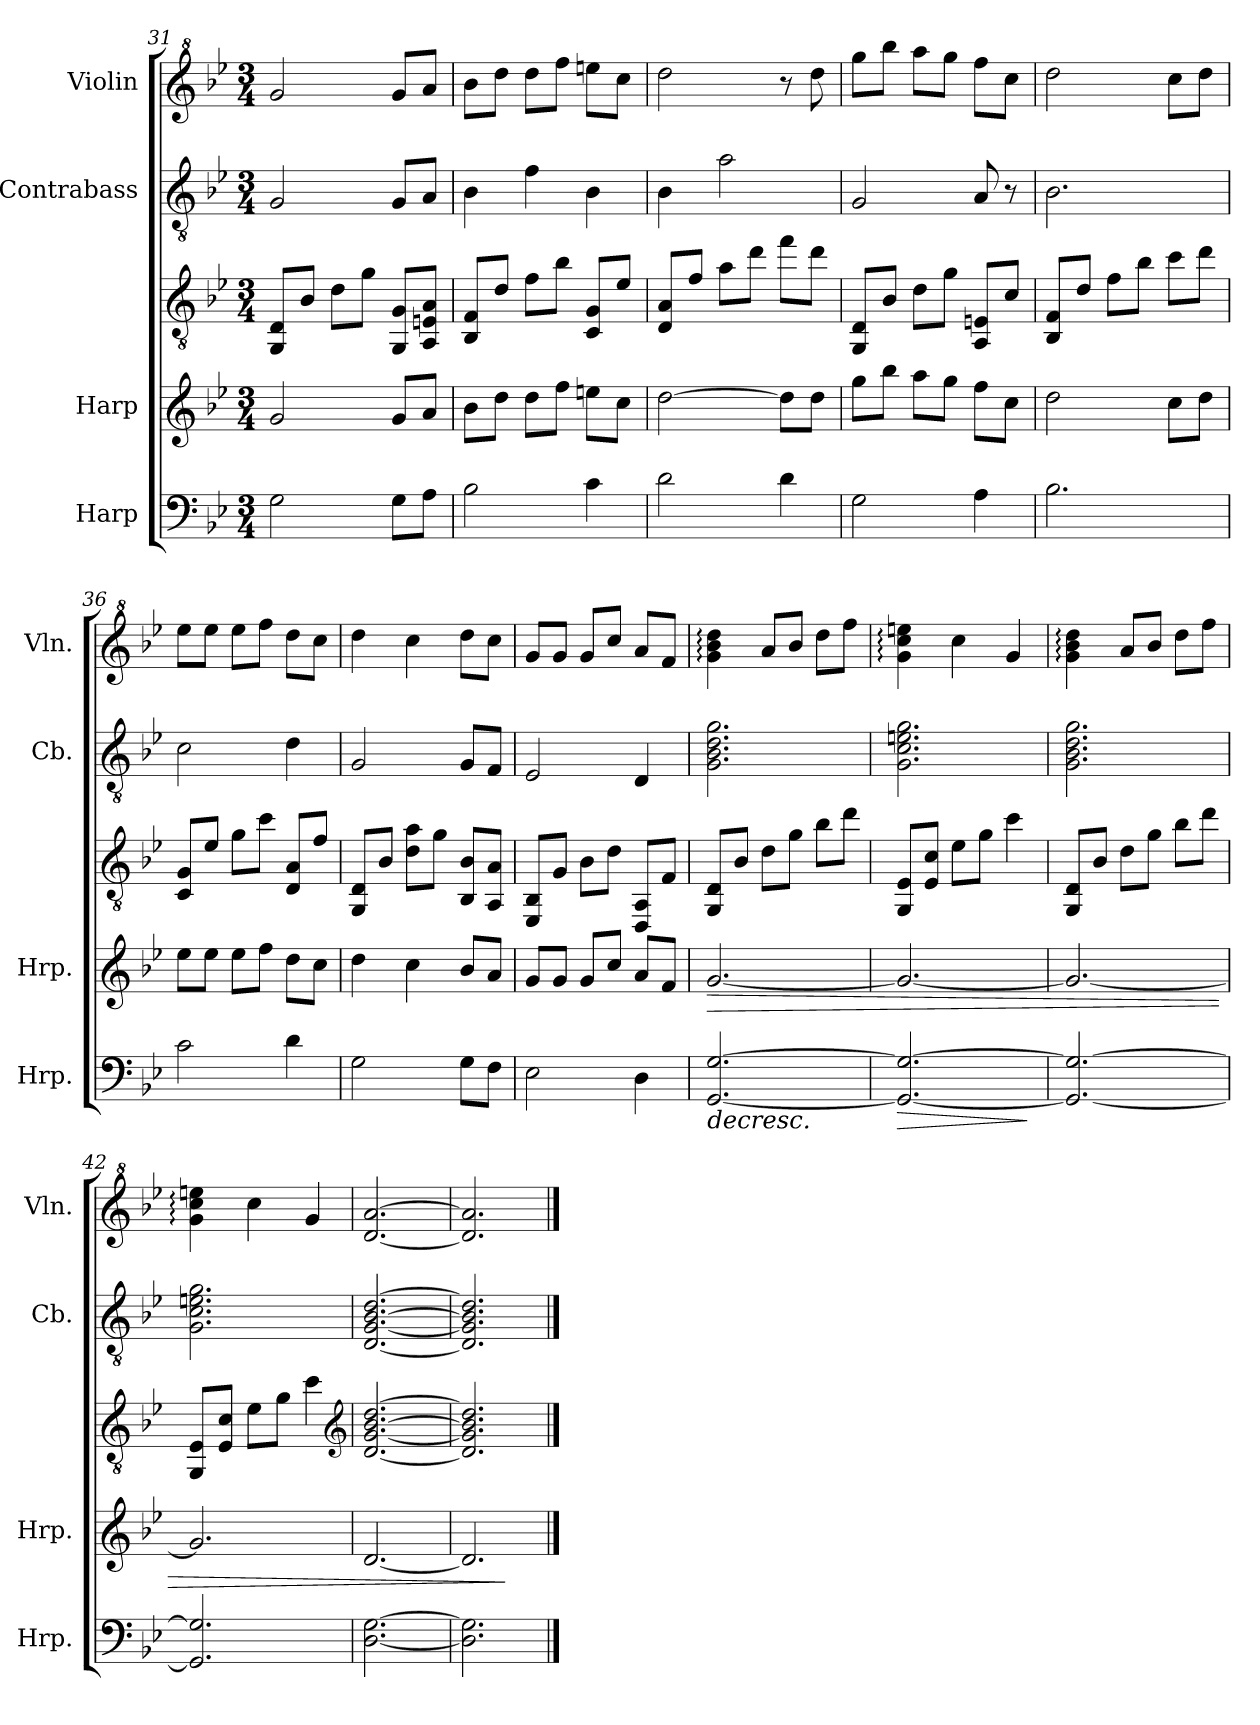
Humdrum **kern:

**kern	**dynam	**kern	**kern	**dynam	**kern	**kern
*part4	*part4	*part3	*part3	*part3	*part2	*part1
*staff5	*staff5	*staff4	*staff3	*staff3/4	*staff2	*staff1
*I"Harp	*	*I"Harp	*	*	*I"Contrabass	*I"Violin
*I'Hrp.	*	*I'Hrp.	*	*	*I'Cb.	*I'Vln.
!!LO:LB:g=z
*clefF4	*	*clefG2	*clefGv2	*	*clefGv2	*clefG^2
*ITrd7c12	*	*	*	*	*	*
*k[b-e-]	*	*k[b-e-]	*k[b-e-]	*	*k[b-e-]	*k[b-e-]
*M3/4	*	*M3/4	*M3/4	*	*M3/4	*M3/4
=31	=31	=31	=31	=31	=31	=31
2GG	.	2g	8GG 8DL	.	2G	2gg
.	.	.	8B-J	.	.	.
.	.	.	8dL	.	.	.
.	.	.	8gJ	.	.	.
8GGL	.	8gL	8GG 8GL	.	8GL	8ggL
8AAJ	.	8aJ	8AA 8En 8AJ	.	8AJ	8aaJ
=32	=32	=32	=32	=32	=32	=32
2BB-	.	8b-L	8BB- 8FL	.	4B-	8bb-L
.	.	8ddJ	8dJ	.	.	8dddJ
.	.	8ddL	8fL	.	4f	8dddL
.	.	8ffJ	8b-J	.	.	8fffJ
4C	.	8eenL	8C 8GL	.	4B-	8eeenL
.	.	8ccJ	8e-J	.	.	8cccJ
=33	=33	=33	=33	=33	=33	=33
2D	.	[2dd	8D 8AL	.	4B-	2ddd
.	.	.	8fJ	.	.	.
.	.	.	8aL	.	2a	.
.	.	.	8ddJ	.	.	.
4D	.	8ddL]	8ffL	.	.	8r
.	.	8ddJ	8ddJ	.	.	8ddd
=34	=34	=34	=34	=34	=34	=34
2GG	.	8ggL	8GG 8DL	.	2G	8gggL
.	.	8bb-J	8B-J	.	.	8bbb-J
.	.	8aaL	8dL	.	.	8aaaL
.	.	8ggJ	8gJ	.	.	8gggJ
4AA	.	8ffL	8AA 8EnL	.	8A	8fffL
.	.	8ccJ	8cJ	.	8r	8cccJ
=35	=35	=35	=35	=35	=35	=35
2.BB-	.	2dd	8BB- 8FL	.	2.B-	2ddd
.	.	.	8dJ	.	.	.
.	.	.	8fL	.	.	.
.	.	.	8b-J	.	.	.
.	.	8ccL	8ccL	.	.	8cccL
.	.	8ddJ	8ddJ	.	.	8dddJ
=36	=36	=36	=36	=36	=36	=36
2C	.	8ee-L	8C 8GL	.	2c	8eee-L
.	.	8ee-J	8e-J	.	.	8eee-J
.	.	8ee-L	8gL	.	.	8eee-L
.	.	8ffJ	8ccJ	.	.	8fffJ
4D	.	8ddL	8D 8AL	.	4d	8dddL
.	.	8ccJ	8fJ	.	.	8cccJ
!!LO:PB:g=z
=37	=37	=37	=37	=37	=37	=37
2GG	.	4dd	8GG 8DL	.	2G	4ddd
.	.	.	8B-J	.	.	.
.	.	4cc	8d 8aL	.	.	4ccc
.	.	.	8gJ	.	.	.
8GGL	.	8b-L	8BB- 8B-L	.	8GL	8dddL
8FFJ	.	8aJ	8AA 8AJ	.	8FJ	8cccJ
=38	=38	=38	=38	=38	=38	=38
2EE-	.	8gL	8EE- 8BB-L	.	2E-	8ggL
.	.	8gJ	8GJ	.	.	8ggJ
.	.	8gL	8B-L	.	.	8ggL
.	.	8ccJ	8dJ	.	.	8cccJ
4DD	.	8aL	8DD 8AAL	.	4D	8aaL
.	.	8fJ	8FJ	.	.	8ffJ
=39	=39	=39	=39	=39	=39	=39
!	!LO:HP:b	!	!	!LO:HP:b=2	!	!
[2.GGG [2.GG	>	[2.g	8GG 8DL	>	2.G 2.B- 2.d 2.g	4gg: 4bb-: 4ddd:
.	.	.	8B-J	.	.	.
.	.	.	8dL	.	.	8aaL
.	.	.	8gJ	.	.	8bb-J
.	.	.	8b-L	.	.	8dddL
.	.	.	8ddJ	.	.	8fffJ
=40	=40	=40	=40	=40	=40	=40
!	!LO:HP:b	!	!	!	!	!
2.GGG_ 2.GG_	>	2.g_	8GG 8E-L	.	2.G 2.c 2.en 2.g	4gg: 4ccc: 4eeen:
.	.	.	8E- 8cJ	.	.	.
.	.	.	8e-L	.	.	4ccc
.	.	.	8gJ	.	.	.
.	.	.	4cc	.	.	4gg
.	]	.	.	.	.	.
=41	=41	=41	=41	=41	=41	=41
2.GGG_ 2.GG_	.	2.g_	8GG 8DL	.	2.G 2.B- 2.d 2.g	4gg: 4bb-: 4ddd:
.	.	.	8B-J	.	.	.
.	.	.	8dL	.	.	8aaL
.	.	.	8gJ	.	.	8bb-J
.	.	.	8b-L	.	.	8dddL
.	.	.	8ddJ	.	.	8fffJ
=42	=42	=42	=42	=42	=42	=42
2.GGG] 2.GG]	.	2.g]	8GG 8E-L	.	2.G 2.c 2.en 2.g	4gg: 4ccc: 4eeen:
.	.	.	8E- 8cJ	.	.	.
.	.	.	8e-L	.	.	4ccc
.	.	.	8gJ	.	.	.
.	.	.	4cc	.	.	4gg
*	*	*	*clefG2	*	*	*
!!LO:LB:g=z
=43	=43	=43	=43	=43	=43	=43
[2.DD [2.GG	.	[2.d	[2.d [2.g [2.b- [2.dd	.	[2.D [2.G [2.B- [2.d	[2.dd [2.aa
=44	=44	=44	=44	=44	=44	=44
2.DD] 2.GG]	.	2.d]	2.d] 2.g] 2.b-] 2.dd]	.	2.D] 2.G] 2.B-] 2.d]	2.dd] 2.aa]
.	]	.	.	]	.	.
==	==	==	==	==	==	==
*-	*-	*-	*-	*-	*-	*-
